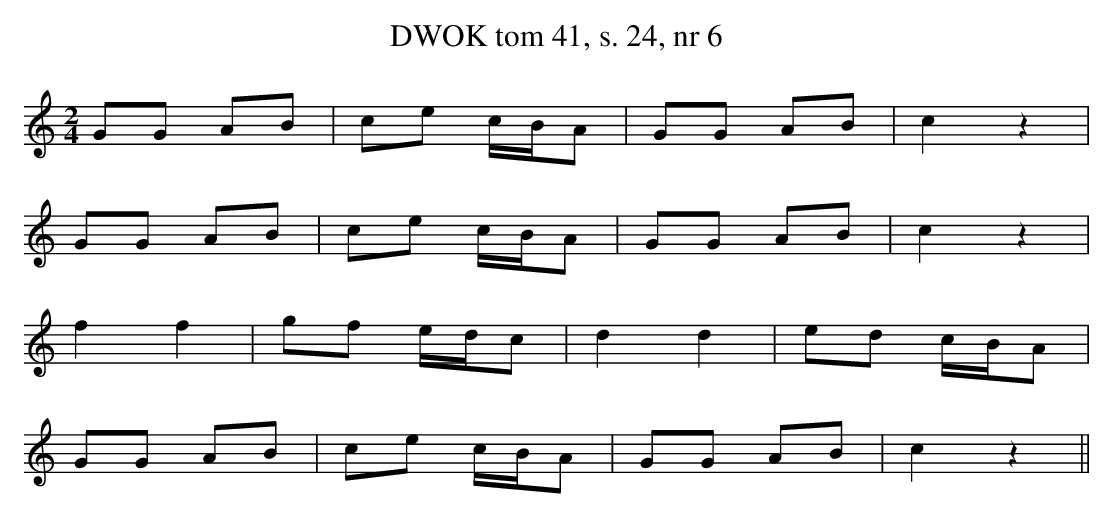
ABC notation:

X:1
T: DWOK tom 41, s. 24, nr 6
L: 1/16
M: 2/4
K: C
G2G2 A2B2 | c2e2 cBA2 | G2G2 A2B2 | c4 z4 |
G2G2 A2B2 | c2e2 cBA2 | G2G2 A2B2 | c4 z4 |
f4 f4 | g2f2 edc2 | d4 d4 | e2d2 cBA2 |
G2G2 A2B2 | c2e2 cBA2 | G2G2 A2B2 | c4 z4 ||
